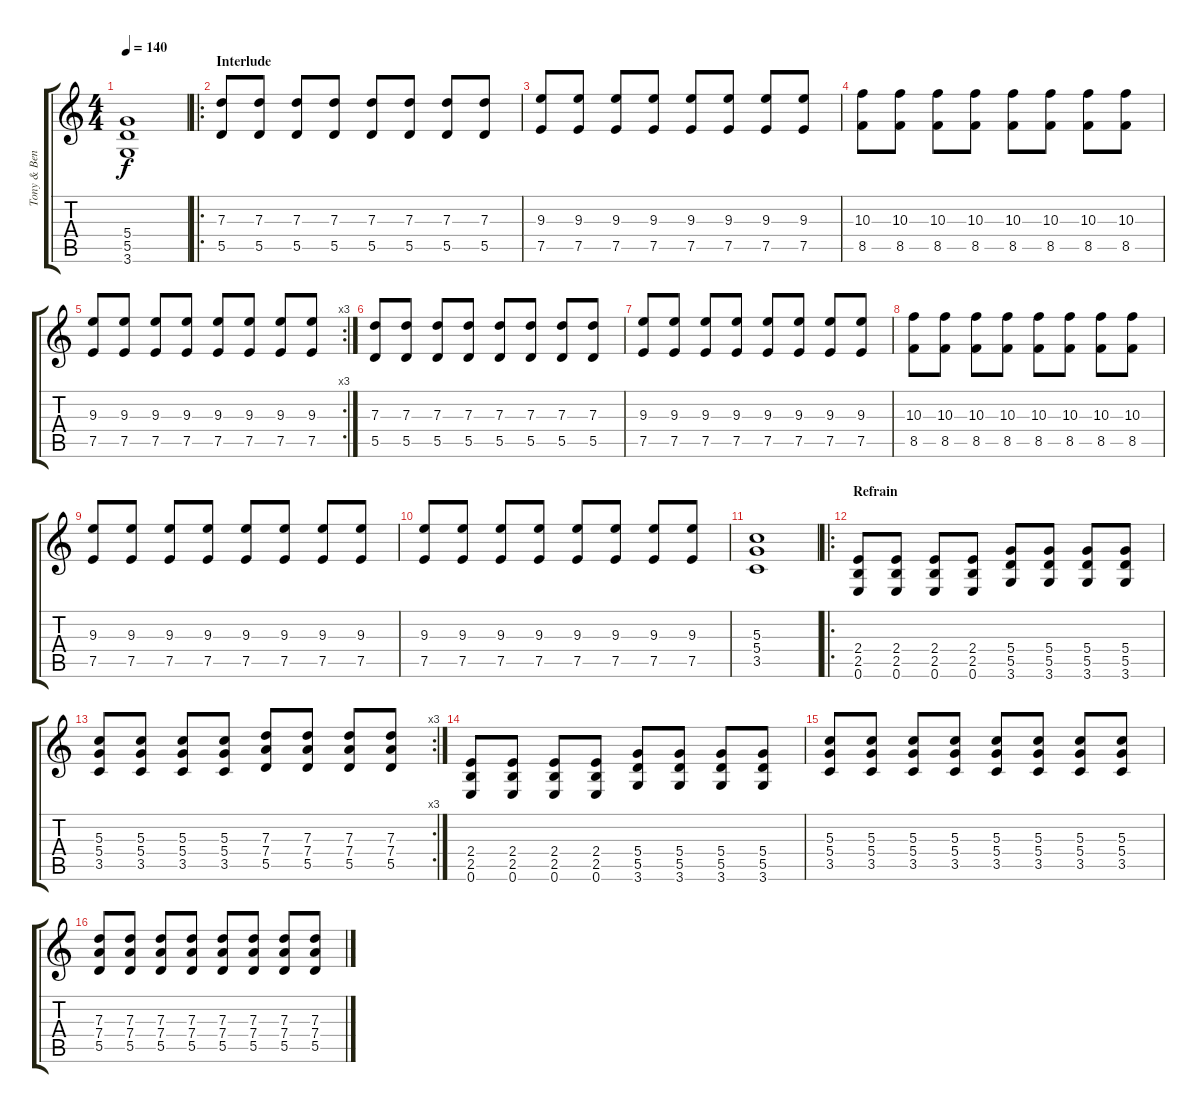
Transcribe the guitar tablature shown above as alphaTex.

\track ("Tony & Ben" "Tony & Ben") {instrument distortionguitar}
\staff {score tabs}
\tuning (E4 B3 G3 D3 A2 E2) {hide}
\ts (4 4)
\tempo 140
\clef g2
\ks c
(5.4 5.5 3.6).1{dy f instrument distortionguitar} |
\ro
\section ("" "Interlude")
(7.3 5.5).8 (7.3 5.5).8 (7.3 5.5).8 (7.3 5.5).8 (7.3 5.5).8 (7.3 5.5).8 (7.3 5.5).8 (7.3 5.5).8 |
(9.3 7.5).8 (9.3 7.5).8 (9.3 7.5).8 (9.3 7.5).8 (9.3 7.5).8 (9.3 7.5).8 (9.3 7.5).8 (9.3 7.5).8 |
(10.3 8.5).8 (10.3 8.5).8 (10.3 8.5).8 (10.3 8.5).8 (10.3 8.5).8 (10.3 8.5).8 (10.3 8.5).8 (10.3 8.5).8 |
\rc 3
(9.3 7.5).8 (9.3 7.5).8 (9.3 7.5).8 (9.3 7.5).8 (9.3 7.5).8 (9.3 7.5).8 (9.3 7.5).8 (9.3 7.5).8 |
(7.3 5.5).8 (7.3 5.5).8 (7.3 5.5).8 (7.3 5.5).8 (7.3 5.5).8 (7.3 5.5).8 (7.3 5.5).8 (7.3 5.5).8 |
(9.3 7.5).8 (9.3 7.5).8 (9.3 7.5).8 (9.3 7.5).8 (9.3 7.5).8 (9.3 7.5).8 (9.3 7.5).8 (9.3 7.5).8 |
(10.3 8.5).8 (10.3 8.5).8 (10.3 8.5).8 (10.3 8.5).8 (10.3 8.5).8 (10.3 8.5).8 (10.3 8.5).8 (10.3 8.5).8 |
(9.3 7.5).8 (9.3 7.5).8 (9.3 7.5).8 (9.3 7.5).8 (9.3 7.5).8 (9.3 7.5).8 (9.3 7.5).8 (9.3 7.5).8 |
(9.3 7.5).8 (9.3 7.5).8 (9.3 7.5).8 (9.3 7.5).8 (9.3 7.5).8 (9.3 7.5).8 (9.3 7.5).8 (9.3 7.5).8 |
(5.3 5.4 3.5).1 |
\ro
\section ("" "Refrain")
(2.4 2.5 0.6).8 (2.4 2.5 0.6).8 (2.4 2.5 0.6).8 (2.4 2.5 0.6).8 (5.4 5.5 3.6).8 (5.4 5.5 3.6).8 (5.4 5.5 3.6).8 (5.4 5.5 3.6).8 |
\rc 3
(5.3 5.4 3.5).8 (5.3 5.4 3.5).8 (5.3 5.4 3.5).8 (5.3 5.4 3.5).8 (7.3 7.4 5.5).8 (7.3 7.4 5.5).8 (7.3 7.4 5.5).8 (7.3 7.4 5.5).8 |
(2.4 2.5 0.6).8 (2.4 2.5 0.6).8 (2.4 2.5 0.6).8 (2.4 2.5 0.6).8 (5.4 5.5 3.6).8 (5.4 5.5 3.6).8 (5.4 5.5 3.6).8 (5.4 5.5 3.6).8 |
(5.3 5.4 3.5).8 (5.3 5.4 3.5).8 (5.3 5.4 3.5).8 (5.3 5.4 3.5).8 (5.3 5.4 3.5).8 (5.3 5.4 3.5).8 (5.3 5.4 3.5).8 (5.3 5.4 3.5).8 |
(7.3 7.4 5.5).8 (7.3 7.4 5.5).8 (7.3 7.4 5.5).8 (7.3 7.4 5.5).8 (7.3 7.4 5.5).8 (7.3 7.4 5.5).8 (7.3 7.4 5.5).8 (7.3 7.4 5.5).8
